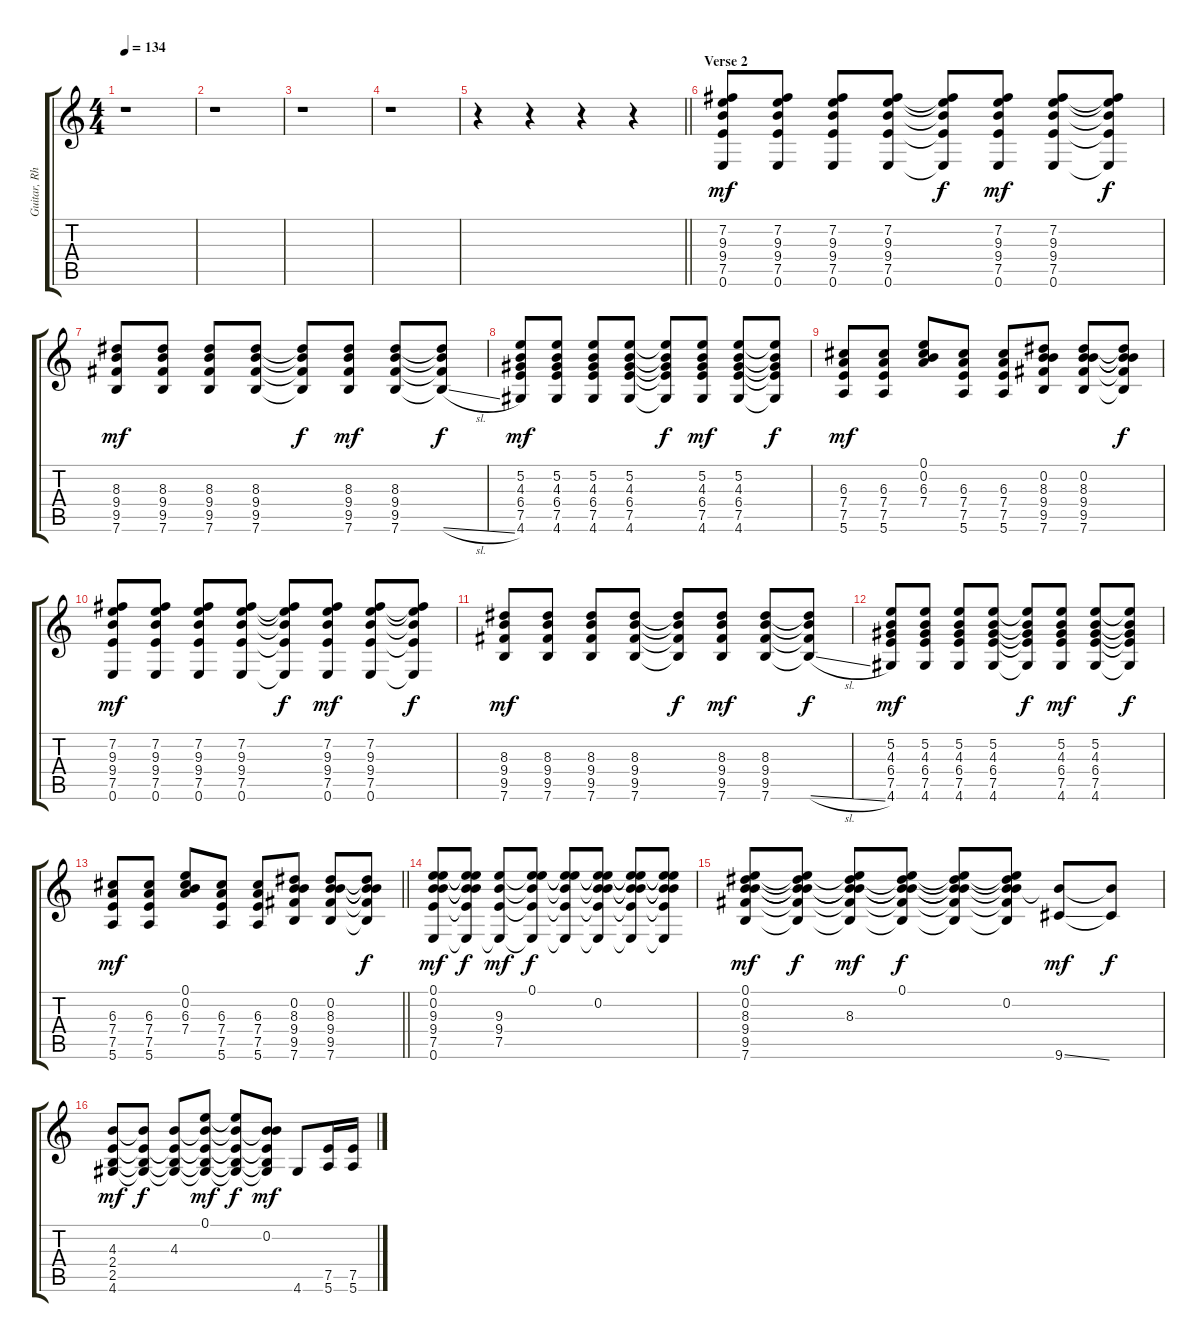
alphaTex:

\track ("Guitar, Rhythm" "Guitar, Rh") {instrument overdrivenguitar}
\staff {score tabs}
\tuning (E4 B3 G3 D3 A2 E2) {hide}
\ts (4 4)
\tempo 134
\clef g2
\ks c
r.1{dy f} |
r.1 |
r.1 |
r.1 |
\barLineRight lightlight
r.4 r.4 r.4 r.4 |
\section ("" "Verse 2")
(7.2 9.3 9.4 7.5 0.6).8{dy mf} (7.2 9.3 9.4 7.5 0.6).8 (7.2 9.3 9.4 7.5 0.6).8 (7.2 9.3 9.4 7.5 0.6).8 (7.2{t} 9.3{t} 9.4{t} 7.5{t} 0.6{t}).8{dy f} (7.2 9.3 9.4 7.5 0.6).8{dy mf} (7.2 9.3 9.4 7.5 0.6).8 (7.2{t} 9.3{t} 9.4{t} 7.5{t} 0.6{t}).8{dy f} |
(8.3 9.4 9.5 7.6).8{dy mf} (8.3 9.4 9.5 7.6).8 (8.3 9.4 9.5 7.6).8 (8.3 9.4 9.5 7.6).8 (8.3{t} 9.4{t} 9.5{t} 7.6{t}).8{dy f} (8.3 9.4 9.5 7.6).8{dy mf} (8.3 9.4 9.5 7.6).8 (8.3{t} 9.4{t} 9.5{t} 7.6{sl t}).8{dy f} |
(5.2 4.3 6.4 7.5 4.6).8{dy mf} (5.2 4.3 6.4 7.5 4.6).8 (5.2 4.3 6.4 7.5 4.6).8 (5.2 4.3 6.4 7.5 4.6).8 (5.2{t} 4.3{t} 6.4{t} 7.5{t} 4.6{t}).8{dy f} (5.2 4.3 6.4 7.5 4.6).8{dy mf} (5.2 4.3 6.4 7.5 4.6).8 (5.2{t} 4.3{t} 6.4{t} 7.5{t} 4.6{t}).8{dy f} |
(6.3 7.4 7.5 5.6).8{dy mf} (6.3 7.4 7.5 5.6).8 (0.1 0.2 6.3 7.4).8 (6.3 7.4 7.5 5.6).8 (6.3 7.4 7.5 5.6).8 (0.2 8.3 9.4 9.5 7.6).8 (0.2 8.3 9.4 9.5 7.6).8 (0.2{t} 8.3{t} 9.4{t} 9.5{t} 7.6{t}).8{dy f} |
(7.2 9.3 9.4 7.5 0.6).8{dy mf} (7.2 9.3 9.4 7.5 0.6).8 (7.2 9.3 9.4 7.5 0.6).8 (7.2 9.3 9.4 7.5 0.6).8 (7.2{t} 9.3{t} 9.4{t} 7.5{t} 0.6{t}).8{dy f} (7.2 9.3 9.4 7.5 0.6).8{dy mf} (7.2 9.3 9.4 7.5 0.6).8 (7.2{t} 9.3{t} 9.4{t} 7.5{t} 0.6{t}).8{dy f} |
(8.3 9.4 9.5 7.6).8{dy mf} (8.3 9.4 9.5 7.6).8 (8.3 9.4 9.5 7.6).8 (8.3 9.4 9.5 7.6).8 (8.3{t} 9.4{t} 9.5{t} 7.6{t}).8{dy f} (8.3 9.4 9.5 7.6).8{dy mf} (8.3 9.4 9.5 7.6).8 (8.3{t} 9.4{t} 9.5{t} 7.6{sl t}).8{dy f} |
(5.2 4.3 6.4 7.5 4.6).8{dy mf} (5.2 4.3 6.4 7.5 4.6).8 (5.2 4.3 6.4 7.5 4.6).8 (5.2 4.3 6.4 7.5 4.6).8 (5.2{t} 4.3{t} 6.4{t} 7.5{t} 4.6{t}).8{dy f} (5.2 4.3 6.4 7.5 4.6).8{dy mf} (5.2 4.3 6.4 7.5 4.6).8 (5.2{t} 4.3{t} 6.4{t} 7.5{t} 4.6{t}).8{dy f} |
\barLineRight lightlight
(6.3 7.4 7.5 5.6).8{dy mf} (6.3 7.4 7.5 5.6).8 (0.1 0.2 6.3 7.4).8 (6.3 7.4 7.5 5.6).8 (6.3 7.4 7.5 5.6).8 (0.2 8.3 9.4 9.5 7.6).8 (0.2 8.3 9.4 9.5 7.6).8 (0.2{t} 8.3{t} 9.4{t} 9.5{t} 7.6{t}).8{dy f} |
(0.1 0.2 9.3 9.4 7.5 0.6).8{dy mf} (0.1{t} 0.2{t} 9.3{t} 9.4{t} 7.5{t} 0.6{t}).8{dy f} (9.3 9.4 7.5 0.6{t}).8{dy mf} (0.1 9.3{t} 9.4{t} 7.5{t} 0.6{t}).8{dy f} (0.1{t} 9.3{t} 9.4{t} 7.5{t} 0.6{t}).8 (0.1{t} 0.2 9.3{t} 9.4{t} 7.5{t} 0.6{t}).8 (0.1{t} 0.2{t} 9.3{t} 9.4{t} 7.5{t} 0.6{t}).8 (0.1{t} 0.2{t} 9.3{t} 9.4{t} 7.5{t} 0.6{t}).8 |
(0.1 0.2 8.3 9.4 9.5 7.6).8{dy mf} (0.1{t} 0.2{t} 8.3{t} 9.4{t} 9.5{t} 7.6{t}).8{dy f} (0.1{t} 0.2{t} 8.3 9.4{t} 9.5{t} 7.6{t}).8{dy mf} (0.1 0.2{t} 8.3{t} 9.4{t} 9.5{t} 7.6{t}).8{dy f} (0.1{t} 0.2{t} 8.3{t} 9.4{t} 9.5{t} 7.6{t}).8 (0.1{t} 0.2 8.3{t} 9.4{t} 9.5{t} 7.6{t}).8 (0.2{t} 9.6{ss}).8{dy mf} (0.2{t} 9.6{t}).8{dy f} |
(4.3 2.4 2.5 4.6).8{dy mf} (4.3{t} 2.4{t} 2.5{t} 4.6{t}).8{dy f} (4.3 2.4{t} 2.5{t} 4.6{t}).8 (0.1 4.3{t} 2.4{t} 2.5{t} 4.6{t}).8{dy mf} (0.1{t} 4.3{t} 2.4{t} 2.5{t} 4.6{t}).8{dy f} (0.2 4.3{t} 2.4{t} 2.5{t} 4.6{t}).8{dy mf} 4.6.8 (7.5 5.6).16 (7.5 5.6).16
